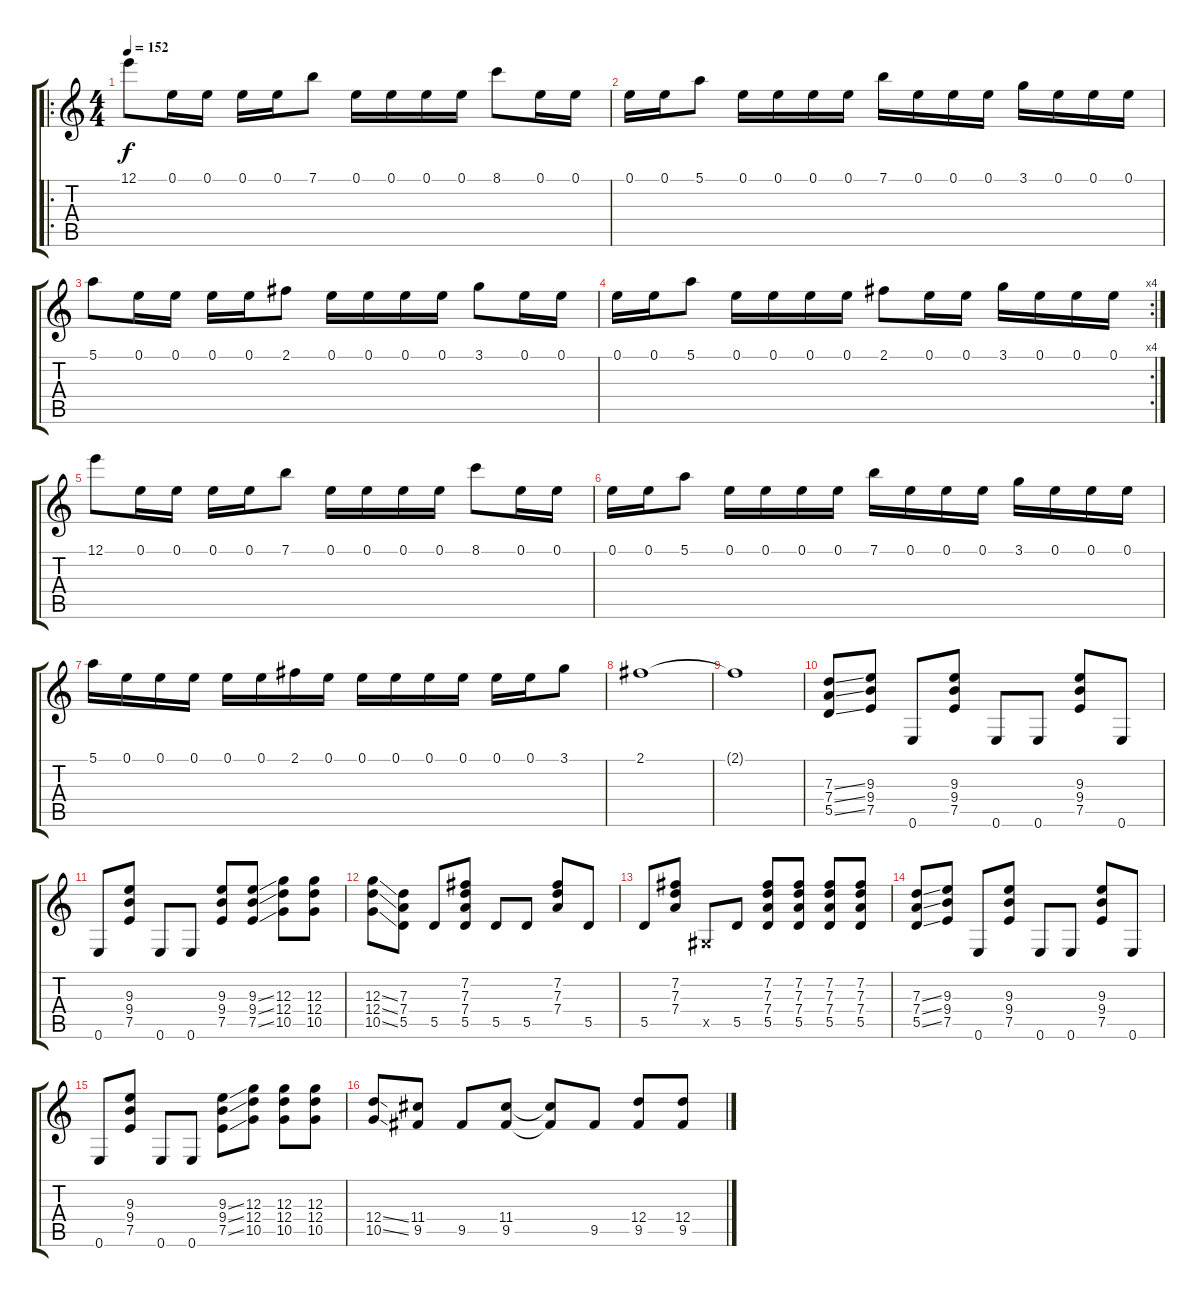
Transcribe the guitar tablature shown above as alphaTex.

\track "" {instrument overdrivenguitar}
\staff {score tabs}
\tuning (E4 B3 G3 D3 A2 E2) {hide}
\ro
\ts (4 4)
\tempo 152
\clef g2
\ks c
12.1.8{dy f instrument overdrivenguitar} 0.1.16 0.1.16 0.1.16 0.1.16 7.1.8 0.1.16 0.1.16 0.1.16 0.1.16 8.1.8 0.1.16 0.1.16 |
0.1.16 0.1.16 5.1.8 0.1.16 0.1.16 0.1.16 0.1.16 7.1.16 0.1.16 0.1.16 0.1.16 3.1.16 0.1.16 0.1.16 0.1.16 |
5.1.8 0.1.16 0.1.16 0.1.16 0.1.16 2.1.8 0.1.16 0.1.16 0.1.16 0.1.16 3.1.8 0.1.16 0.1.16 |
\rc 4
0.1.16 0.1.16 5.1.8 0.1.16 0.1.16 0.1.16 0.1.16 2.1.8 0.1.16 0.1.16 3.1.16 0.1.16 0.1.16 0.1.16 |
12.1.8 0.1.16 0.1.16 0.1.16 0.1.16 7.1.8 0.1.16 0.1.16 0.1.16 0.1.16 8.1.8 0.1.16 0.1.16 |
0.1.16 0.1.16 5.1.8 0.1.16 0.1.16 0.1.16 0.1.16 7.1.16 0.1.16 0.1.16 0.1.16 3.1.16 0.1.16 0.1.16 0.1.16 |
5.1.16 0.1.16 0.1.16 0.1.16 0.1.16 0.1.16 2.1.16 0.1.16 0.1.16 0.1.16 0.1.16 0.1.16 0.1.16 0.1.16 3.1.8 |
2.1.1 |
2.1{t}.1 |
(7.3{ss} 7.4{ss} 5.5{ss}).8 (9.3 9.4 7.5).8 0.6.8 (9.3 9.4 7.5).8 0.6.8 0.6.8 (9.3 9.4 7.5).8 0.6.8 |
0.6.8 (9.3 9.4 7.5).8 0.6.8 0.6.8 (9.3 9.4 7.5).8 (9.3{ss} 9.4{ss} 7.5{ss}).8 (12.3 12.4 10.5).8 (12.3 12.4 10.5).8 |
(12.3{ss} 12.4{ss} 10.5{ss}).8 (7.3 7.4 5.5).8 5.5.8 (7.2 7.3 7.4 5.5).8 5.5.8 5.5.8 (7.2 7.3 7.4).8 5.5.8 |
5.5.8 (7.2 7.3 7.4).8 -1.5{x}.8 5.5.8 (7.2 7.3 7.4 5.5).8 (7.2 7.3 7.4 5.5).8 (7.2 7.3 7.4 5.5).8 (7.2 7.3 7.4 5.5).8 |
(7.3{ss} 7.4{ss} 5.5{ss}).8 (9.3 9.4 7.5).8 0.6.8 (9.3 9.4 7.5).8 0.6.8 0.6.8 (9.3 9.4 7.5).8 0.6.8 |
0.6.8 (9.3 9.4 7.5).8 0.6.8 0.6.8 (9.3{ss} 9.4{ss} 7.5{ss}).8 (12.3 12.4 10.5).8 (12.3 12.4 10.5).8 (12.3 12.4 10.5).8 |
(12.4{ss} 10.5{ss}).8 (11.4 9.5).8 9.5.8 (11.4 9.5).8 (11.4{t} 9.5{t}).8 9.5.8 (12.4 9.5).8 (12.4 9.5).8
